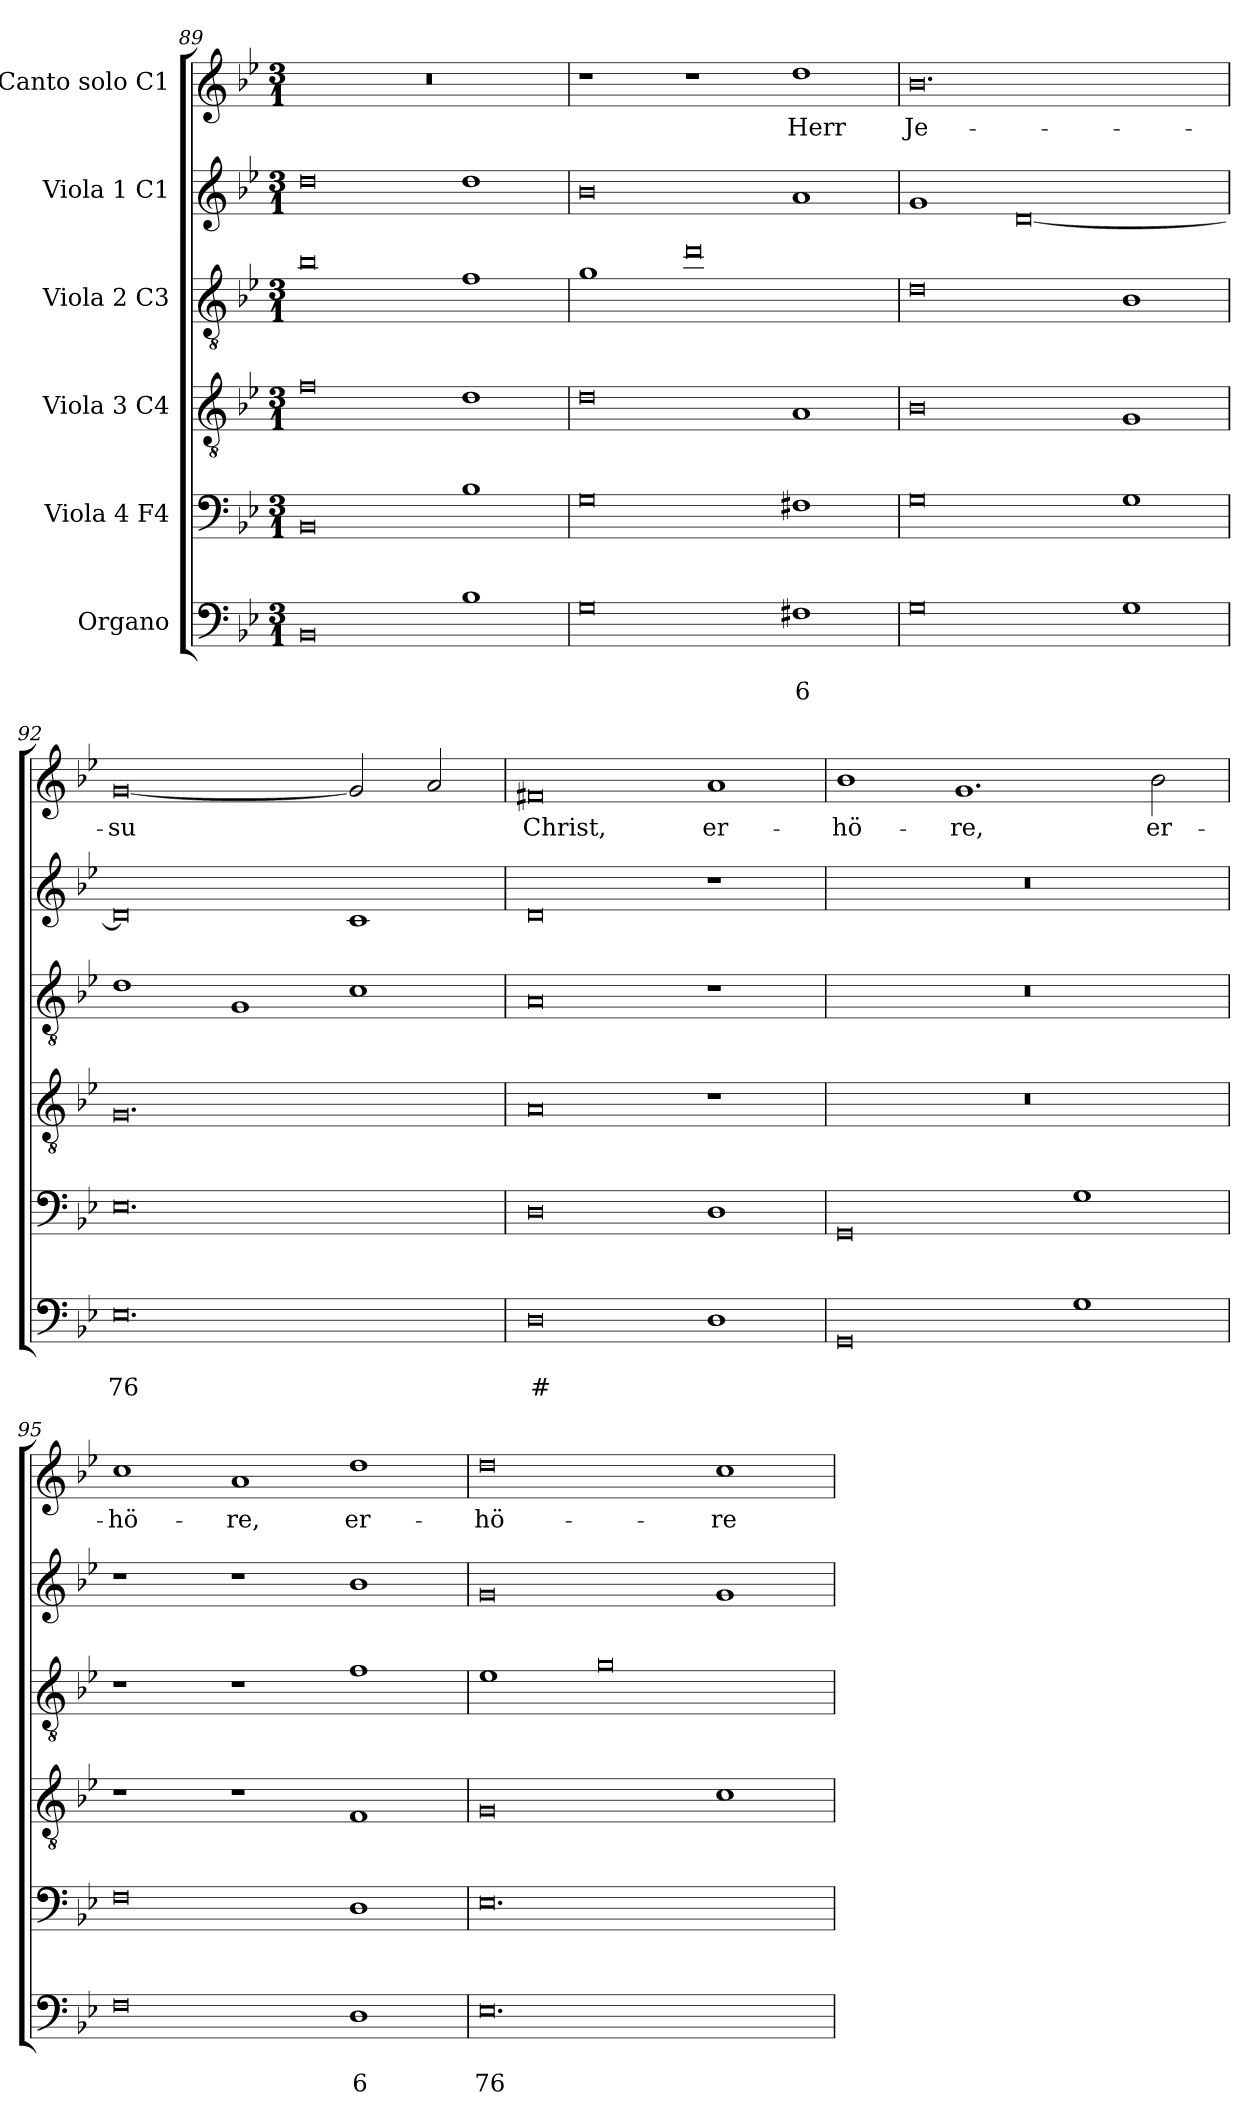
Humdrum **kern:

**kern	**text	**text	**kern	**kern	**kern	**kern	**kern	**text
*part6	*part6	*part6	*part5	*part4	*part3	*part2	*part1	*part1
*staff6	*staff6	*staff6	*staff5	*staff4	*staff3	*staff2	*staff1	*staff1
*I"Organo	*	*	*I"Viola 4 F4	*I"Viola 3 C4	*I"Viola 2 C3	*I"Viola 1 C1	*I"Canto solo C1	*
*clefF4	*	*	*clefF4	*clefGv2	*clefGv2	*clefG2	*clefG2	*
*k[b-e-]	*	*	*k[b-e-]	*k[b-e-]	*k[b-e-]	*k[b-e-]	*k[b-e-]	*
*B-:	*	*	*B-:	*B-:	*B-:	*B-:	*B-:	*
*M3/1	*	*	*M3/1	*M3/1	*M3/1	*M3/1	*M3/1	*
=89	=89	=89	=89	=89	=89	=89	=89	=89
0BB-	.	.	0BB-	0f	0b-	0dd	0.r	.
1B-	.	.	1B-	1d	1f	1dd	.	.
=90	=90	=90	=90	=90	=90	=90	=90	=90
0G	.	.	0G	0d	1g	0b-	1r	.
.	.	.	.	.	0dd	.	1r	.
!	!	!LO:LY:b	!	!	!	!	!	!LO:LY:b
1F#X	.	6	1F#X	1A	.	1a	1dd	Herr
=91	=91	=91	=91	=91	=91	=91	=91	=91
!	!	!	!	!	!	!	!	!LO:LY:b
0G	.	.	0G	0B-	0d	1g	0.b-	Je-
.	.	.	.	.	.	[0d	.	.
1G	.	.	1G	1G	1B-	.	.	.
=92	=92	=92	=92	=92	=92	=92	=92	=92
!	!	!LO:LY:b	!	!	!	!	!	!LO:LY:b
0.E-	.	76	0.E-	0.G	1d	0d]	[0g	-su
.	.	.	.	.	1G	.	.	.
.	.	.	.	.	1c	1c	2g/]	.
.	.	.	.	.	.	.	2a/	.
=93	=93	=93	=93	=93	=93	=93	=93	=93
!	!	!LO:LY:b	!	!	!	!	!	!LO:LY:b
0D	.	#	0D	0A	0A	0d	0f#X	Christ,
!	!	!	!	!	!	!	!	!LO:LY:b
1D	.	.	1D	1r	1r	1r	1a	er-
=94	=94	=94	=94	=94	=94	=94	=94	=94
!	!	!	!	!	!	!	!	!LO:LY:b
0GG	.	.	0GG	0.r	0.r	0.r	1b-	-hö-
!	!	!	!	!	!	!	!	!LO:LY:b
.	.	.	.	.	.	.	1.g	-re,
1G	.	.	1G	.	.	.	.	.
!	!	!	!	!	!	!	!	!LO:LY:b
.	.	.	.	.	.	.	2b-\	er-
!!LO:LB:g=z
=95	=95	=95	=95	=95	=95	=95	=95	=95
!	!	!	!	!	!	!	!	!LO:LY:b
0F	.	.	0F	1r	1r	1r	1cc	-hö-
!	!	!	!	!	!	!	!	!LO:LY:b
.	.	.	.	1r	1r	1r	1a	-re,
!	!	!LO:LY:b	!	!	!	!	!	!LO:LY:b
1D	.	6	1D	1F	1f	1b-	1dd	er-
=96	=96	=96	=96	=96	=96	=96	=96	=96
!	!	!LO:LY:b	!	!	!	!	!	!LO:LY:b
0.E-	.	76	0.E-	0G	1e-	0g	0dd	-hö-
.	.	.	.	.	0g	.	.	.
!	!	!	!	!	!	!	!	!LO:LY:b
.	.	.	.	1c	.	1g	1cc	-re
=	=	=	=	=	=	=	=	=
*-	*-	*-	*-	*-	*-	*-	*-	*-
